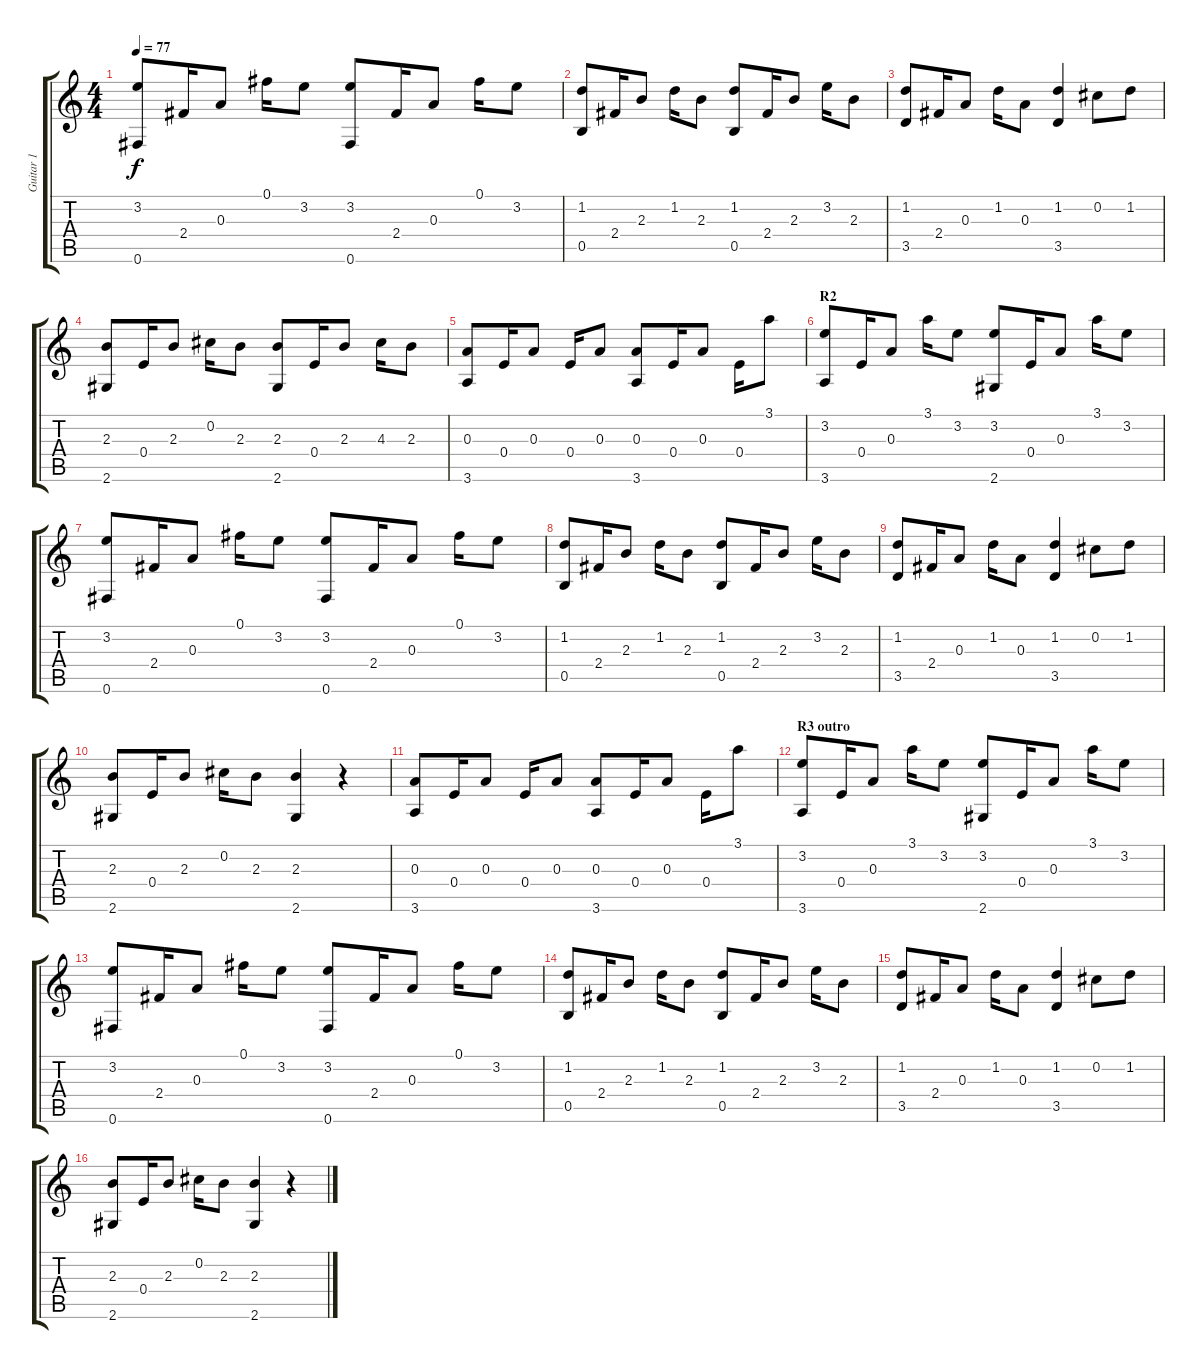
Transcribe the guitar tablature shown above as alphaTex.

\track ("Guitar 1" "Guitar 1") {instrument acousticguitarnylon}
\staff {score tabs}
\tuning (Gb4 Db4 A3 E3 B2 Gb2) {hide}
\ts (4 4)
\tempo 77
\clef g2
\ks c
(3.2 0.6).8{dy f} 2.4.16 0.3.8 0.1.16 3.2.8 (3.2 0.6).8 2.4.16 0.3.8 0.1.16 3.2.8 |
(1.2 0.5).8 2.4.16 2.3.8 1.2.16 2.3.8 (1.2 0.5).8 2.4.16 2.3.8 3.2.16 2.3.8 |
(1.2 3.5).8 2.4.16 0.3.8 1.2.16 0.3.8 (1.2 3.5).4 0.2.8 1.2.8 |
(2.3 2.6).8 0.4.16 2.3.8 0.2.16 2.3.8 (2.3 2.6).8 0.4.16 2.3.8 4.3.16 2.3.8 |
(0.3 3.6).8 0.4.16 0.3.8 0.4.16 0.3.8 (0.3 3.6).8 0.4.16 0.3.8 0.4.16 3.1.8 |
\section ("" "R2")
(3.2 3.6).8 0.4.16 0.3.8 3.1.16 3.2.8 (3.2 2.6).8 0.4.16 0.3.8 3.1.16 3.2.8 |
(3.2 0.6).8 2.4.16 0.3.8 0.1.16 3.2.8 (3.2 0.6).8 2.4.16 0.3.8 0.1.16 3.2.8 |
(1.2 0.5).8 2.4.16 2.3.8 1.2.16 2.3.8 (1.2 0.5).8 2.4.16 2.3.8 3.2.16 2.3.8 |
(1.2 3.5).8 2.4.16 0.3.8 1.2.16 0.3.8 (1.2 3.5).4 0.2.8 1.2.8 |
(2.3 2.6).8 0.4.16 2.3.8 0.2.16 2.3.8 (2.3 2.6).4 r.4 |
(0.3 3.6).8 0.4.16 0.3.8 0.4.16 0.3.8 (0.3 3.6).8 0.4.16 0.3.8 0.4.16 3.1.8 |
\section ("" "R3 outro")
(3.2 3.6).8 0.4.16 0.3.8 3.1.16 3.2.8 (3.2 2.6).8 0.4.16 0.3.8 3.1.16 3.2.8 |
(3.2 0.6).8 2.4.16 0.3.8 0.1.16 3.2.8 (3.2 0.6).8 2.4.16 0.3.8 0.1.16 3.2.8 |
(1.2 0.5).8 2.4.16 2.3.8 1.2.16 2.3.8 (1.2 0.5).8 2.4.16 2.3.8 3.2.16 2.3.8 |
(1.2 3.5).8 2.4.16 0.3.8 1.2.16 0.3.8 (1.2 3.5).4 0.2.8 1.2.8 |
(2.3 2.6).8 0.4.16 2.3.8 0.2.16 2.3.8 (2.3 2.6).4 r.4
